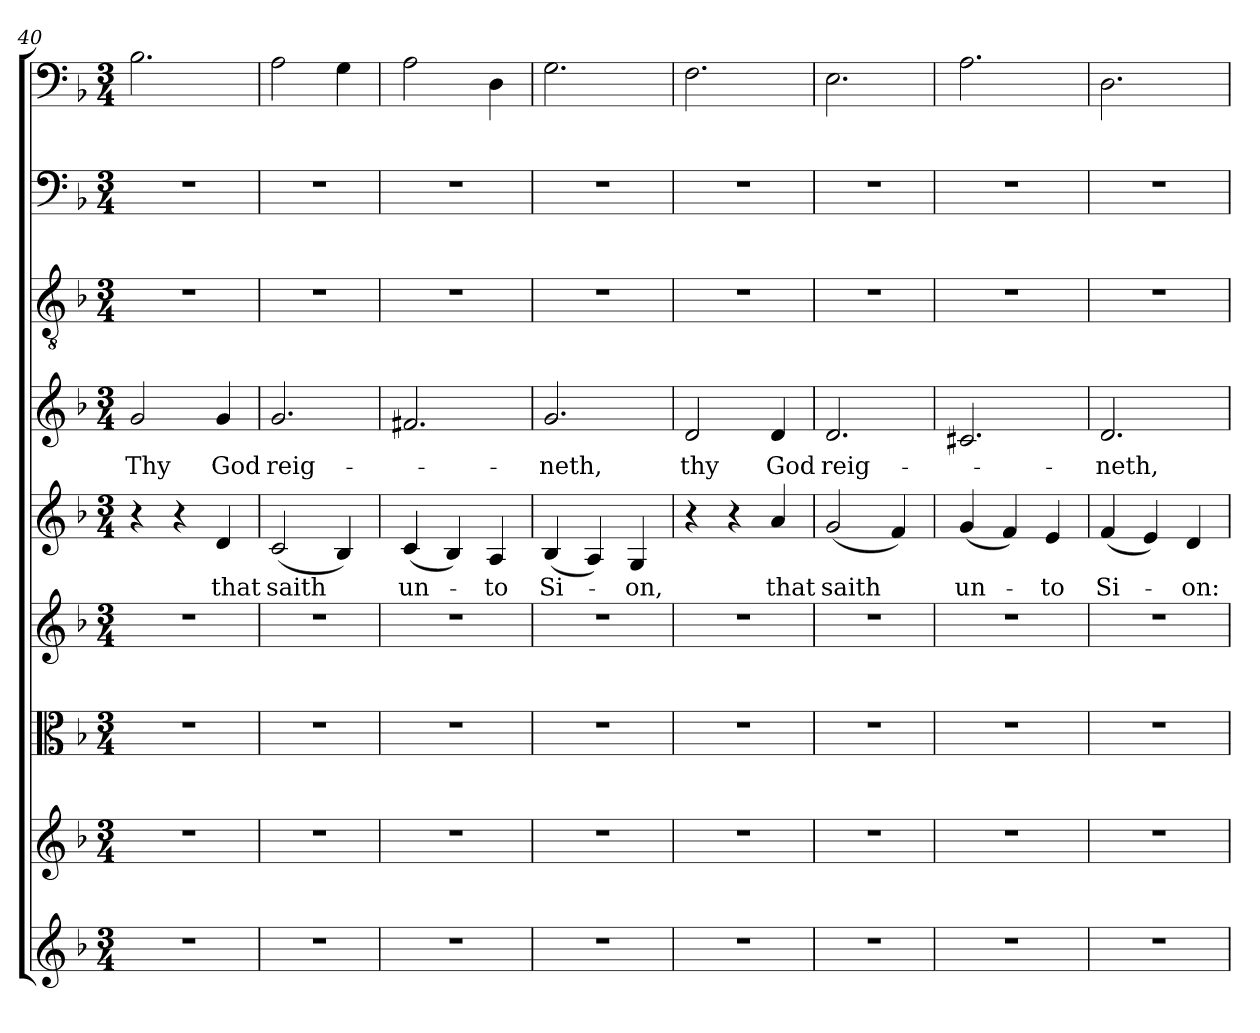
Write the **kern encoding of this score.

**kern	**kern	**kern	**kern	**kern	**text	**kern	**text	**kern	**kern	**kern
*part9	*part8	*part7	*part6	*part5	*part5	*part4	*part4	*part3	*part2	*part1
*staff9	*staff8	*staff7	*staff6	*staff5	*staff5	*staff4	*staff4	*staff3	*staff2	*staff1
*clefG2	*clefG2	*clefC3	*clefG2	*clefG2	*	*clefG2	*	*clefGv2	*clefF4	*clefF4
*k[b-]	*k[b-]	*k[b-]	*k[b-]	*k[b-]	*	*k[b-]	*	*k[b-]	*k[b-]	*k[b-]
*d:	*d:	*d:	*d:	*d:	*	*d:	*	*d:	*d:	*d:
*M3/4	*M3/4	*M3/4	*M3/4	*M3/4	*	*M3/4	*	*M3/4	*M3/4	*M3/4
=40	=40	=40	=40	=40	=40	=40	=40	=40	=40	=40
2.r	2.r	2.r	2.r	4r	.	2g/	Thy	2.r	2.r	2.B-\
.	.	.	.	4r	.	.	.	.	.	.
.	.	.	.	4d/	that	4g/	God	.	.	.
=41	=41	=41	=41	=41	=41	=41	=41	=41	=41	=41
2.r	2.r	2.r	2.r	(2c/	saith	2.g/	reig-	2.r	2.r	2A\
.	.	.	.	4B-/)	.	.	.	.	.	4G\
=42	=42	=42	=42	=42	=42	=42	=42	=42	=42	=42
2.r	2.r	2.r	2.r	(4c/	un-	2.f#X/	.	2.r	2.r	2A\
.	.	.	.	4B-/)	.	.	.	.	.	.
.	.	.	.	4A/	-to	.	.	.	.	4D\
=43	=43	=43	=43	=43	=43	=43	=43	=43	=43	=43
2.r	2.r	2.r	2.r	(4B-/	Si-	2.g/	-neth,	2.r	2.r	2.G\
.	.	.	.	4A/)	.	.	.	.	.	.
.	.	.	.	4G/	-on,	.	.	.	.	.
=44	=44	=44	=44	=44	=44	=44	=44	=44	=44	=44
2.r	2.r	2.r	2.r	4r	.	2d/	thy	2.r	2.r	2.F\
.	.	.	.	4r	.	.	.	.	.	.
.	.	.	.	4a/	that	4d/	God	.	.	.
=45	=45	=45	=45	=45	=45	=45	=45	=45	=45	=45
2.r	2.r	2.r	2.r	(2g/	saith	2.d/	reig-	2.r	2.r	2.E\
.	.	.	.	4f/)	.	.	.	.	.	.
=46	=46	=46	=46	=46	=46	=46	=46	=46	=46	=46
2.r	2.r	2.r	2.r	(4g/	un-	2.c#X/	.	2.r	2.r	2.A\
.	.	.	.	4f/)	.	.	.	.	.	.
.	.	.	.	4e/	-to	.	.	.	.	.
=47	=47	=47	=47	=47	=47	=47	=47	=47	=47	=47
2.r	2.r	2.r	2.r	(4f/	Si-	2.d/	-neth,	2.r	2.r	2.D\
.	.	.	.	4e/)	.	.	.	.	.	.
.	.	.	.	4d/	-on:	.	.	.	.	.
=	=	=	=	=	=	=	=	=	=	=
*-	*-	*-	*-	*-	*-	*-	*-	*-	*-	*-
